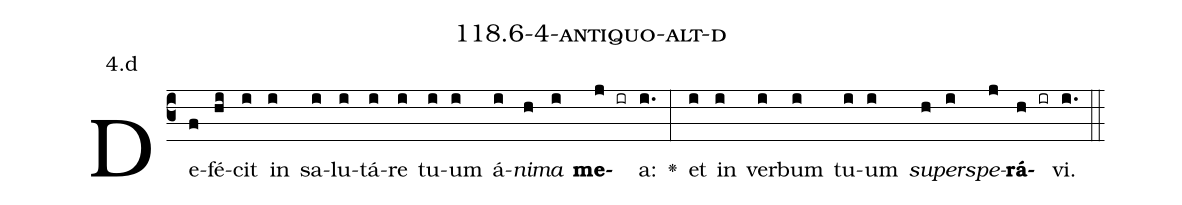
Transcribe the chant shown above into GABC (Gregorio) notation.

name: 118.6-4-antiquo-alt-d;
annotation: 4.d;
%%
(c3)De(f)fé(hi)cit(i) in(i) sa(i)lu(i)tá(i)re(i) tu(i)um(i) á(i)<i>ni</i>(h)<i>ma</i>(i) <b>me</b>(j ir)a:(i.) <v>\greheightstar</v>(:) et(i) in(i) ver(i)bum(i) tu(i)um(i) <i>su</i>(h)<i>per</i>(i)<i>spe</i>(j)<b>rá</b>(h ir)vi.(i.) (::)


%E(i) u(h) o(i) u(j) a(h) e.(i.) (::)
